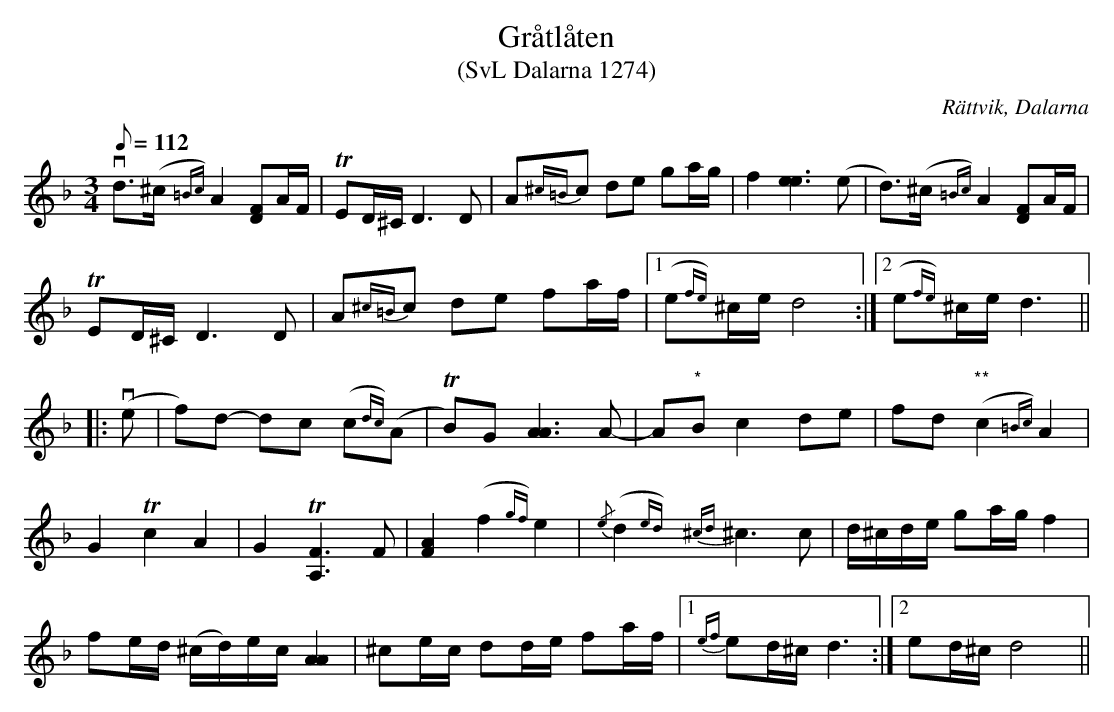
X:1
T:Gråtlåten
T:(SvL Dalarna 1274)
O:Rättvik, Dalarna
M:3/4
L:1/8
K:Dm
Q:112
vd>(^c{=Bc}) A2 [DF]A/F/|TED/^C/ D3 D|A{^c=B}c de ga/g/|f2 [ee]3 (e|d)>(^c{=Bc}) A2 [DF]A/F/|
TED/^C/ D3 D|A{^c=B}c de fa/f/|1(e{fe})^c/e/ d4:|2(e{fe})^c/e/ d3||
|:v(e|f)d- dc (c{dc})(A|TB)G [AA]3 A-|A"*"B c2 de|fd "**"(c2{=Bc}) A2|
G2 Tc2 A2|G2 T[FA,]3 F|[AF]2 (f2{gf}) e2|{/e}(d2{ed}) {^cd}^c3 c|d/^c/d/e/ ga/g/ f2|
fe/d/ (^c/d/)e/c/ [AA]2|^ce/c/ dd/e/ fa/f/|1{ef}ed/^c/ d3:|2ed/^c/ d4||
